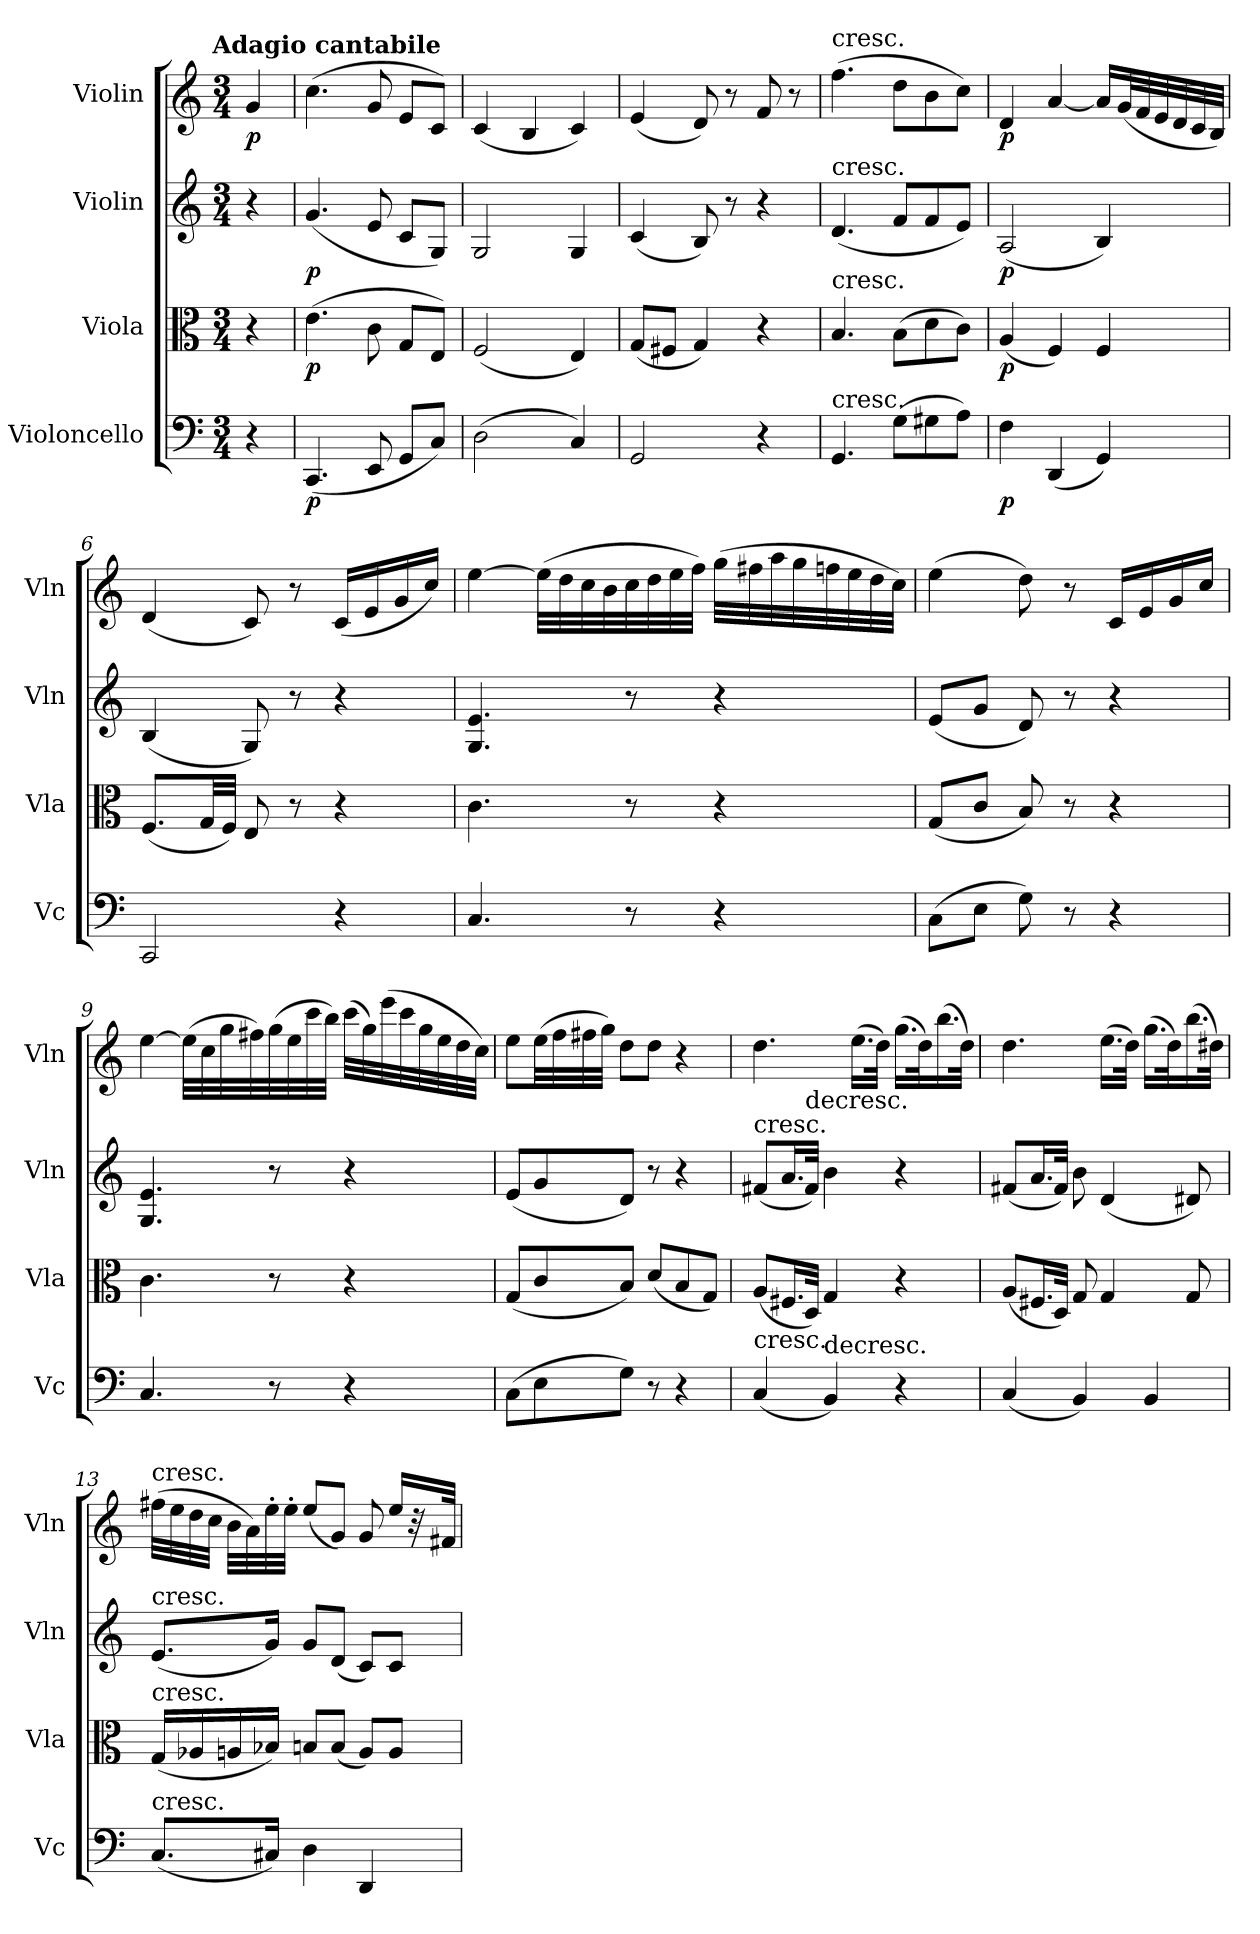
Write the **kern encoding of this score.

**kern	**dynam	**kern	**dynam	**kern	**dynam	**kern	**dynam
*part4	*part4	*part3	*part3	*part2	*part2	*part1	*part1
*staff4	*staff4	*staff3	*staff3	*staff2	*staff2	*staff1	*staff1
*I"Violoncello	*	*I"Viola	*	*I"Violin	*	*I"Violin	*
*I'Vc	*	*I'Vla	*	*I'Vln	*	*I'Vln	*
*clefF4	*	*clefC3	*	*clefG2	*	*clefG2	*
*k[]	*	*k[]	*	*k[]	*	*k[]	*
*C:	*	*C:	*	*C:	*	*C:	*
!!LO:TX:omd:t=Adagio cantabile
*M3/4	*	*M3/4	*	*M3/4	*	*M3/4	*
*MM80	*	*MM80	*	*MM80	*	*MM80	*
=	=	=	=	=	=	=	=
4r	.	4r	.	4r	.	4g/	p
=1	=1	=1	=1	=1	=1	=1	=1
(4.CC/	p	(4.e\	p	(4.g/	p	(4.cc\	.
8EE/	.	8c\	.	8e/	.	8g/	.
8GG/L	.	8G/L	.	8c/L	.	8e/L	.
8C/J)	.	8E/J)	.	8G/J)	.	8c/J)	.
=2	=2	=2	=2	=2	=2	=2	=2
(2D\	.	(2F/	.	2G/	.	(4c/	.
.	.	.	.	.	.	4B/	.
4C/)	.	4E/)	.	4G/	.	4c/)	.
=3	=3	=3	=3	=3	=3	=3	=3
2GG/	.	(8G/L	.	(4c/	.	(4e/	.
.	.	8F#X/J	.	.	.	.	.
.	.	4G/)	.	8B/)	.	8d/)	.
.	.	.	.	8r	.	8r	.
4r	.	4r	.	4r	.	8f/	.
.	.	.	.	.	.	8r	.
=4	=4	=4	=4	=4	=4	=4	=4
!	!	!	!	!	!	!LO:TX:t=cresc.	!
!	!	!	!	!LO:TX:t=cresc.	!	!	!
!	!	!LO:TX:t=cresc.	!	!	!	!	!
!LO:TX:t=cresc.	!	!	!	!	!	!	!
4.GG/	.	4.B/	.	(4.d/	.	(4.ff\	.
(8G\L	.	(8B\L	.	8f/L	.	8dd\L	.
8G#X\	.	8d\	.	8f/	.	8b\	.
8A\J)	.	8c\J)	.	8e/J)	.	8cc\J)	.
=5	=5	=5	=5	=5	=5	=5	=5
4F\	p	(4A/	p	(2A/	p	4d/	p
(4DD/	.	4F/)	.	.	.	[4a/	.
4GG/)	.	4F/	.	4B/)	.	16a/LL]	.
.	.	.	.	.	.	(32g/L	.
.	.	.	.	.	.	32f/	.
.	.	.	.	.	.	32e/	.
.	.	.	.	.	.	32d/	.
.	.	.	.	.	.	32c/	.
.	.	.	.	.	.	32B/JJJ)	.
=6	=6	=6	=6	=6	=6	=6	=6
2CC/	.	(8.F/L	.	(4B/	.	(4d/	.
.	.	32G/LL	.	.	.	.	.
.	.	32F/JJJ)	.	.	.	.	.
.	.	8E/	.	8G/)	.	8c/)	.
.	.	8r	.	8r	.	8r	.
4r	.	4r	.	4r	.	(16c/LL	.
.	.	.	.	.	.	16e/	.
.	.	.	.	.	.	16g/	.
.	.	.	.	.	.	16cc/JJ)	.
=7	=7	=7	=7	=7	=7	=7	=7
4.C/	.	4.c\	.	4.G/ 4.e/	.	[4ee\	.
.	.	.	.	.	.	(32ee\LLL]	.
.	.	.	.	.	.	32dd\	.
.	.	.	.	.	.	32cc\	.
.	.	.	.	.	.	32b\	.
8r	.	8r	.	8r	.	32cc\	.
.	.	.	.	.	.	32dd\	.
.	.	.	.	.	.	32ee\	.
.	.	.	.	.	.	32ff\JJJ)	.
4r	.	4r	.	4r	.	(32gg\LLL	.
.	.	.	.	.	.	32ff#X\	.
.	.	.	.	.	.	32aa\	.
.	.	.	.	.	.	32gg\	.
.	.	.	.	.	.	32ffn\	.
.	.	.	.	.	.	32ee\	.
.	.	.	.	.	.	32dd\	.
.	.	.	.	.	.	32cc\JJJ)	.
=8	=8	=8	=8	=8	=8	=8	=8
(8C\L	.	(8G/L	.	(8e/L	.	(4ee\	.
8E\J	.	8c/J	.	8g/J	.	.	.
8G\)	.	8B/)	.	8d/)	.	8dd\)	.
8r	.	8r	.	8r	.	8r	.
4r	.	4r	.	4r	.	16c/LL	.
.	.	.	.	.	.	16e/	.
.	.	.	.	.	.	16g/	.
.	.	.	.	.	.	16cc/JJ	.
=9	=9	=9	=9	=9	=9	=9	=9
4.C/	.	4.c\	.	4.G/ 4.e/	.	[4ee\	.
.	.	.	.	.	.	(32ee\LLL]	.
.	.	.	.	.	.	32cc\	.
.	.	.	.	.	.	32gg\	.
.	.	.	.	.	.	32ff#X\)	.
8r	.	8r	.	8r	.	(32gg\	.
.	.	.	.	.	.	32ee\	.
.	.	.	.	.	.	32ccc\	.
.	.	.	.	.	.	32bb\JJJ)	.
4r	.	4r	.	4r	.	(32ccc\LLL	.
.	.	.	.	.	.	32gg\)	.
.	.	.	.	.	.	(32eee\	.
.	.	.	.	.	.	32ccc\	.
.	.	.	.	.	.	32gg\	.
.	.	.	.	.	.	32ee\	.
.	.	.	.	.	.	32dd\	.
.	.	.	.	.	.	32cc\JJJ)	.
=10	=10	=10	=10	=10	=10	=10	=10
(8C\L	.	(8G/L	.	(8e/L	.	8ee\L	.
8E\	.	8c/	.	8g/	.	(32ee\LL	.
.	.	.	.	.	.	32ff\	.
.	.	.	.	.	.	32ff#X\	.
.	.	.	.	.	.	32gg\JJJ)	.
8G\J)	.	8B/J)	.	8d/J)	.	8dd\L	.
8r	.	(8d/L	.	8r	.	8dd\J	.
4r	.	8B/	.	4r	.	4r	.
.	.	8G/J)	.	.	.	.	.
=11	=11	=11	=11	=11	=11	=11	=11
!	!	!	!	!LO:TX:t=cresc.	!	!	!
!LO:TX:t=cresc.	!	!	!	!	!	!	!
(4C/	.	(8A/L	.	(8f#X/L	.	4.dd\	.
.	.	16.F#X/L	.	16.a/L	.	.	.
!	!	!	!	!LO:TX:t=decresc.	!	!	!
.	.	32D/JJk)	.	32f#/JJk)	.	.	.
!LO:TX:t=decresc.	!	!	!	!	!	!	!
4BB/)	.	4G/	.	4b\	.	.	.
.	.	.	.	.	.	(16.ee\LL	.
.	.	.	.	.	.	32dd\JJk)	.
4r	.	4r	.	4r	.	(16.gg\LL	.
.	.	.	.	.	.	32dd\K)	.
.	.	.	.	.	.	(16.bb\	.
.	.	.	.	.	.	32dd\JJk)	.
=12	=12	=12	=12	=12	=12	=12	=12
(4C/	.	(8A/L	.	(8f#X/L	.	4.dd\	.
.	.	16.F#X/L	.	16.a/L	.	.	.
.	.	32D/JJk)	.	32f#/JJk)	.	.	.
4BB/)	.	8G/	.	8b\	.	.	.
.	.	4G/	.	(4d/	.	(16.ee\LL	.
.	.	.	.	.	.	32dd\JJk)	.
4BB/	.	.	.	.	.	(16.gg\LL	.
.	.	.	.	.	.	32dd\K)	.
.	.	8G/	.	8d#X/)	.	(16.bb\	.
.	.	.	.	.	.	32dd#X\JJk)	.
=13	=13	=13	=13	=13	=13	=13	=13
!	!	!	!	!	!	!LO:TX:t=cresc.	!
!	!	!	!	!LO:TX:t=cresc.	!	!	!
!	!	!LO:TX:t=cresc.	!	!	!	!	!
!LO:TX:t=cresc.	!	!	!	!	!	!	!
(8.C/L	.	(16G/LL	.	(8.e/L	.	(32ff#X\LLL	.
.	.	.	.	.	.	32ee\	.
.	.	16A-X/	.	.	.	32dd\	.
.	.	.	.	.	.	32cc\JJJ	.
.	.	16An/	.	.	.	32b\LLL	.
.	.	.	.	.	.	32a\)	.
16C#X/Jk)	.	16B-X/JJ)	.	16g/Jk)	.	32ee'\	.
.	.	.	.	.	.	32ee'\JJJ	.
4D\	.	8Bn/L	.	8g/L	.	(8ee/L	.
.	.	(8B/J	.	(8d/J	.	8g/J)	.
4DD/	.	8A/L)	.	8c/L)	.	8g/	.
.	.	8A/J	.	8c/J	.	16ee/LL	.
.	.	.	.	.	.	32r	.
.	.	.	.	.	.	32f#X/JJk	.
=	=	=	=	=	=	=	=
*-	*-	*-	*-	*-	*-	*-	*-
